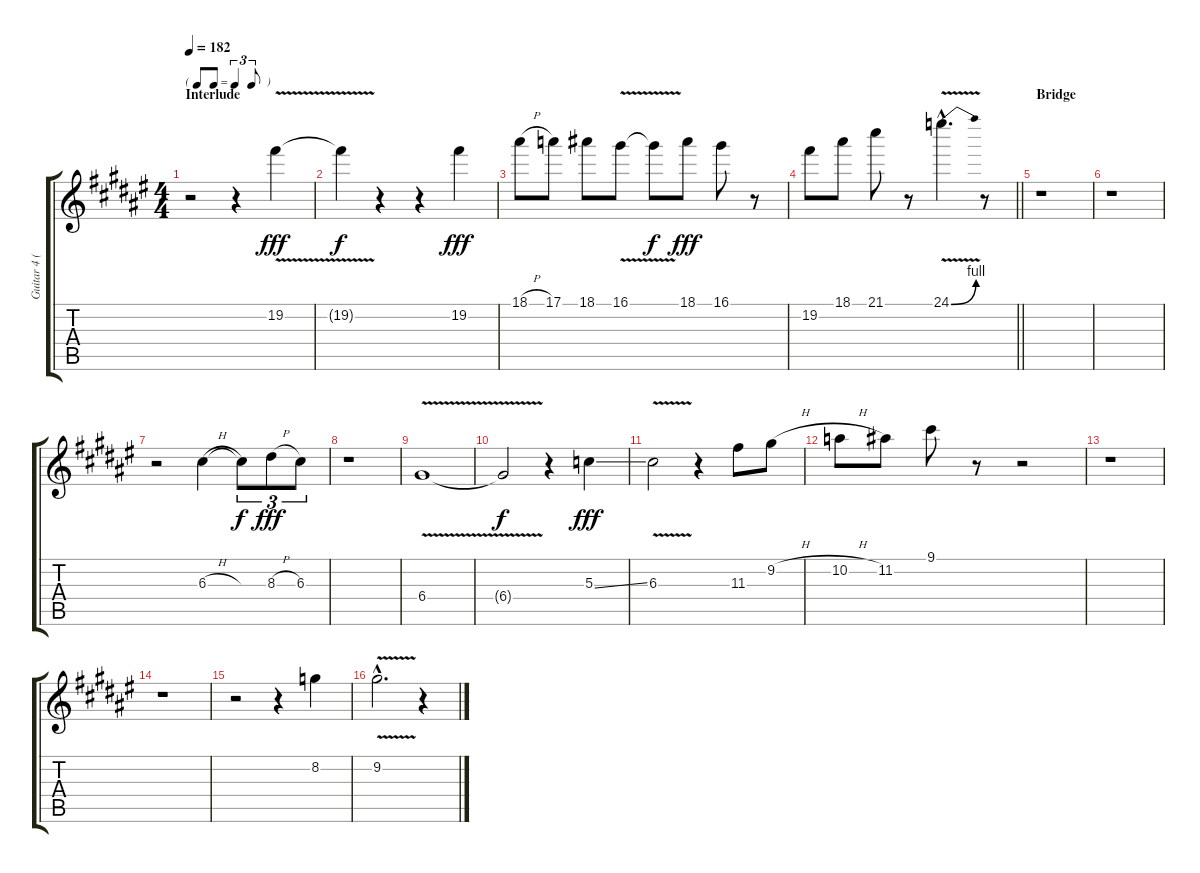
\track ("Guitar 4 (clarinette)" "Guitar 4 (") {instrument distortionguitar}
\staff {score tabs}
\tuning (E4 B3 G3 D3 A2 E2) {hide}
\ts (4 4)
\tf triplet8th
\section ("" "Interlude")
\tempo 182
\clef g2
\ks f#
r.2{dy fff} r.4 19.2{v}.4 |
19.2{t}.4{dy f} r.4 r.4 19.2.4{dy fff} |
18.1{h}.8 17.1.8 18.1.8 16.1{v}.8 16.1{t}.8{dy f} 18.1.8{dy fff} 16.1.8 r.8 |
\barLineRight lightlight
19.2.8 18.1.8 21.1.8 r.8 24.1{be (bend 0 0 60 4) v hac}.4{d} r.8 |
\section ("" "Bridge")
r.1 |
r.1 |
r.2 6.3{h}.4 6.3{t}.8{tu (3 2) dy f} 8.3{h}.8{tu (3 2) dy fff} 6.3.8{tu (3 2)} |
r.1 |
6.4{v}.1 |
6.4{t}.2{dy f} r.4 5.3{ss}.4{dy fff} |
6.3{v}.2 r.4 11.3.8 9.2{h}.8 |
10.2{h}.8 11.2.8 9.1.8 r.8 r.2 |
r.1 |
r.1 |
r.2 r.4 8.2.4 |
9.2{v hac}.2{d} r.4
